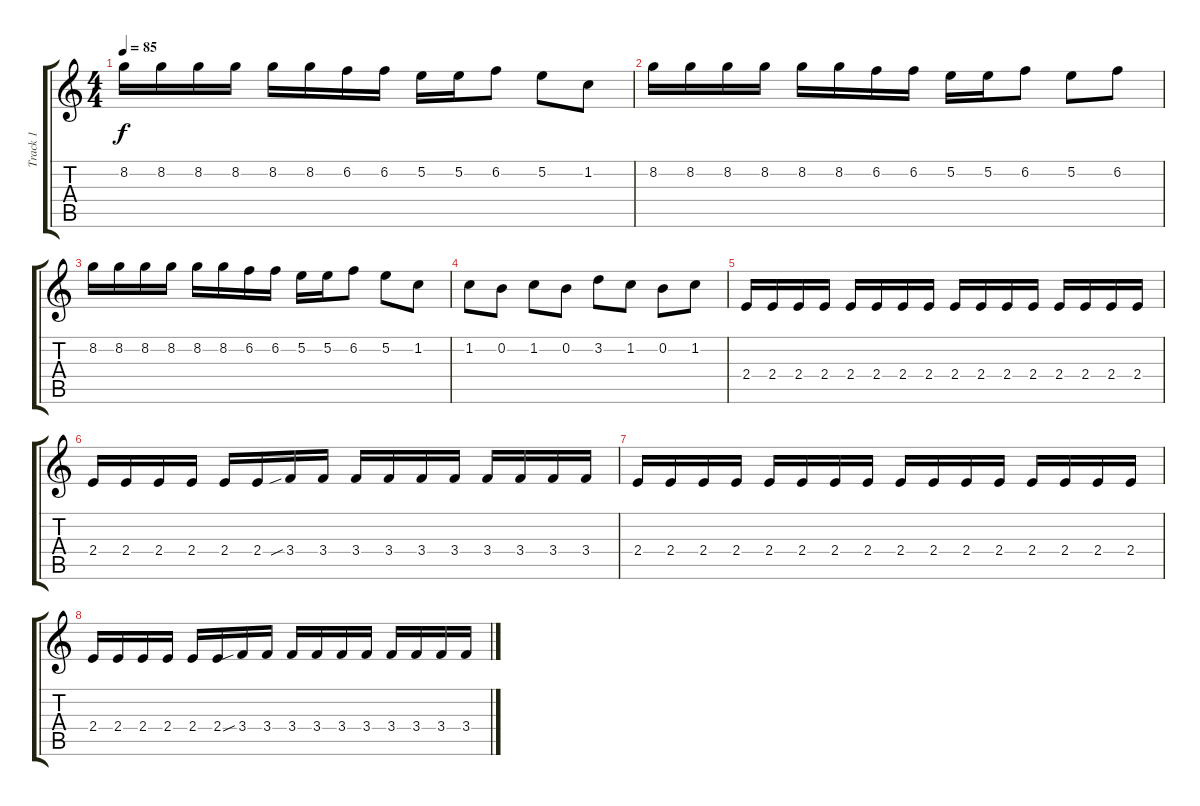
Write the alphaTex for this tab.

\track ("Track 1" "Track 1") {instrument overdrivenguitar}
\staff {score tabs}
\tuning (E4 B3 G3 D3 A2 E2) {hide}
\ts (4 4)
\tempo 85
\clef g2
\ks c
8.2.16{dy f} 8.2.16 8.2.16 8.2.16 8.2.16 8.2.16 6.2.16 6.2.16 5.2.16 5.2.16 6.2.8 5.2.8 1.2.8 |
8.2.16 8.2.16 8.2.16 8.2.16 8.2.16 8.2.16 6.2.16 6.2.16 5.2.16 5.2.16 6.2.8 5.2.8 6.2.8 |
8.2.16 8.2.16 8.2.16 8.2.16 8.2.16 8.2.16 6.2.16 6.2.16 5.2.16 5.2.16 6.2.8 5.2.8 1.2.8 |
1.2.8 0.2.8 1.2.8 0.2.8 3.2.8 1.2.8 0.2.8 1.2.8 |
2.4.16 2.4.16 2.4.16 2.4.16 2.4.16 2.4.16 2.4.16 2.4.16 2.4.16 2.4.16 2.4.16 2.4.16 2.4.16 2.4.16 2.4.16 2.4.16 |
2.4.16 2.4.16 2.4.16 2.4.16 2.4.16 2.4.16 3.4{sib}.16 3.4.16 3.4.16 3.4.16 3.4.16 3.4.16 3.4.16 3.4.16 3.4.16 3.4.16 |
2.4.16 2.4.16 2.4.16 2.4.16 2.4.16 2.4.16 2.4.16 2.4.16 2.4.16 2.4.16 2.4.16 2.4.16 2.4.16 2.4.16 2.4.16 2.4.16 |
2.4.16 2.4.16 2.4.16 2.4.16 2.4.16 2.4.16 3.4{sib}.16 3.4.16 3.4.16 3.4.16 3.4.16 3.4.16 3.4.16 3.4.16 3.4.16 3.4.16
